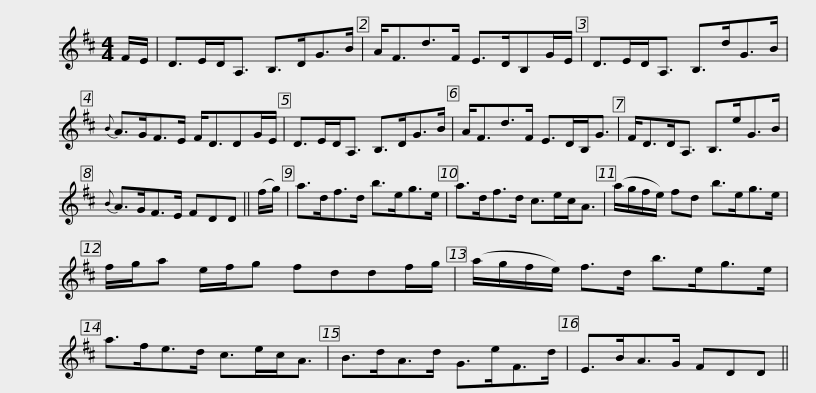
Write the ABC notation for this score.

X:1
L:1/8
M:4/4
I:linebreak $
K:D
V:1 treble
V:1
 F/E/ | D>ED<A, B,>DG>B | A<Fd>F E>DB,G/E/ | D>ED<A, B,>dG>B |{B} A>GF>E F<DDG/E/ |$ %5
 D>ED<A, B,>DG>B | A<Fd>F E>DB,<G | F<DD<A, B,>eG>B |{B} A>GF>E FDD || (f/g/) |$ %10
 a>df>d b>eg>e | a>df>d c>ec<A | (a/g/f/e/) fd b>eg>e | f/g/a e/f/g fddf/g/ |$ (a/g/f/e/) f>d b>eg>e | %15
 a>fe>d c>ec<A | B>dA>d G>eF>d | E>BA>G FDD || %18
